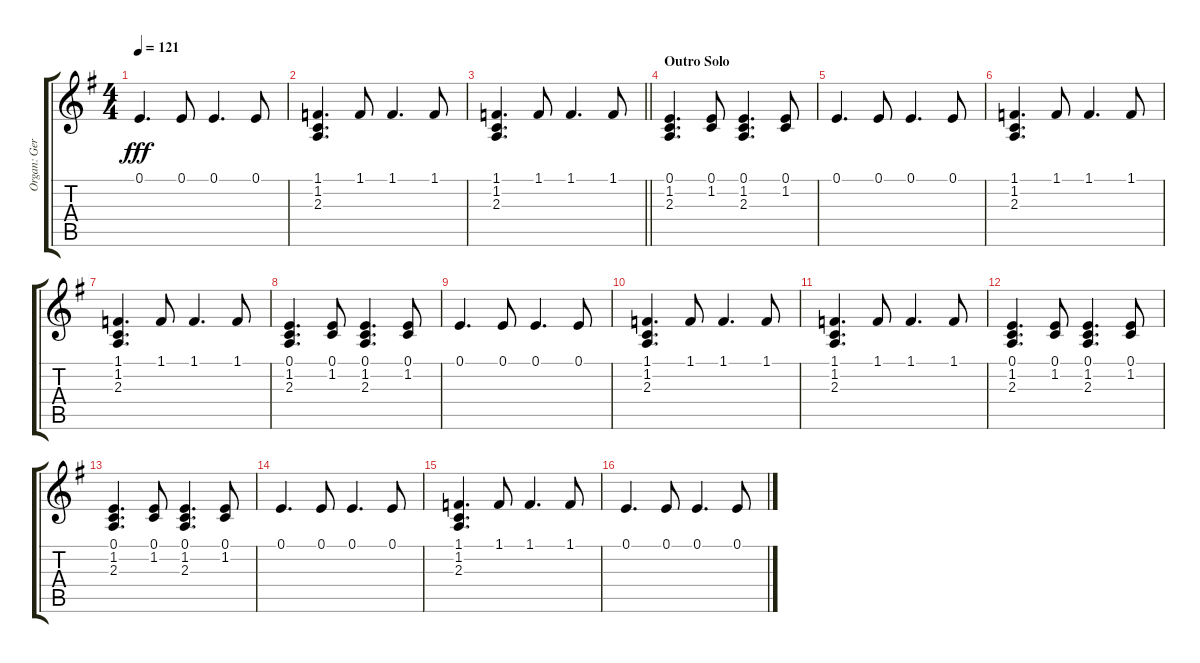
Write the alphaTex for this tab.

\track ("Organ: Gerald" "Organ: Ger") {instrument drawbarorgan}
\staff {score tabs}
\tuning (E4 B3 G3 D3 A2 E2) {hide}
\ts (4 4)
\tempo 121
\clef g2
\ks g
0.1.4{d dy fff} 0.1.8 0.1.4{d} 0.1.8 |
(1.1 1.2 2.3).4{d} 1.1.8 1.1.4{d} 1.1.8 |
\barLineRight lightlight
(1.1 1.2 2.3).4{d} 1.1.8 1.1.4{d} 1.1.8 |
\section ("" "Outro Solo")
(0.1 1.2 2.3).4{d} (0.1 1.2).8 (0.1 1.2 2.3).4{d} (0.1 1.2).8 |
0.1.4{d} 0.1.8 0.1.4{d} 0.1.8 |
(1.1 1.2 2.3).4{d} 1.1.8 1.1.4{d} 1.1.8 |
(1.1 1.2 2.3).4{d} 1.1.8 1.1.4{d} 1.1.8 |
(0.1 1.2 2.3).4{d} (0.1 1.2).8 (0.1 1.2 2.3).4{d} (0.1 1.2).8 |
0.1.4{d} 0.1.8 0.1.4{d} 0.1.8 |
(1.1 1.2 2.3).4{d} 1.1.8 1.1.4{d} 1.1.8 |
(1.1 1.2 2.3).4{d} 1.1.8 1.1.4{d} 1.1.8 |
(0.1 1.2 2.3).4{d} (0.1 1.2).8 (0.1 1.2 2.3).4{d} (0.1 1.2).8 |
(0.1 1.2 2.3).4{d} (0.1 1.2).8 (0.1 1.2 2.3).4{d} (0.1 1.2).8 |
0.1.4{d} 0.1.8 0.1.4{d} 0.1.8 |
(1.1 1.2 2.3).4{d} 1.1.8 1.1.4{d} 1.1.8 |
0.1.4{d} 0.1.8 0.1.4{d} 0.1.8
